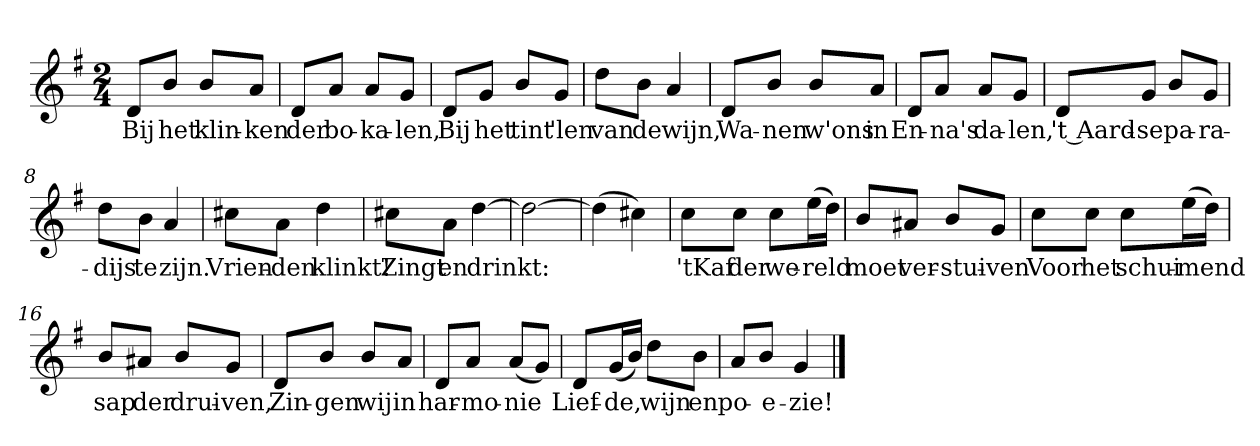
**kern	**text
*part1	*part1
*staff1	*staff1
*clefG2	*
*k[f#]	*
*G:	*
*M2/4	*
*MM120	*
=1	=1
8d/L	Bij
8b/J	het
8b/L	klin-
8a/J	-ken
=2	=2
8d/L	der
8a/J	bo-
8a/L	-ka-
8g/J	-len,
=3	=3
8d/L	Bij
8g/J	het
8b/L	tint
8g/J	'len
=4	=4
8dd\L	van
8b\J	de
4a	wijn,
=5	=5
8d/L	Wa-
8b/J	-nen
8b/L	w'ons
8a/J	in
=6	=6
8d/L	En-
8a/J	-na's
8a/L	da-
8g/J	-len,
=7	=7
8d/L	't Aard-
8g/J	-se
8b/L	pa-
8g/J	-ra-
=8	=8
8dd\L	-dijs
8b\J	te
4a	zijn.
=9	=9
8cc#X\L	Vrien-
8a\J	-den
4dd	klinkt!
=10	=10
8cc#X\L	Zingt
8a\J	en
[4dd	drinkt:
=11	=11
2dd_	.
=12	=12
(4dd]	.
4cc#X)	.
=13	=13
8cc\L	'tKaf
8cc\J	der
8cc\L	we-
(16ee\L	-reld
16dd\JJ)	.
=14	=14
8b/L	moet
8a#X/J	ver-
8b/L	-stui-
8g/J	-ven
=15	=15
8cc\L	Voor
8cc\J	het
8cc\L	schui-
(16ee\L	-mend
16dd\JJ)	.
=16	=16
8b/L	sap
8a#X/J	der
8b/L	drui-
8g/J	-ven,
=17	=17
8d/L	Zin-
8b/J	-gen
8b/L	wij
8a/J	in
=18	=18
8d/L	har-
8a/J	-mo-
(8a/L	-nie
8g/J)	.
=19	=19
8d/L	Lief-
(16g/L	-de,
16b/JJ)	.
8dd\L	wijn
8b\J	en
=20	=20
8a/L	po-
8b/J	-e-
4g	-zie!
==	==
*-	*-
